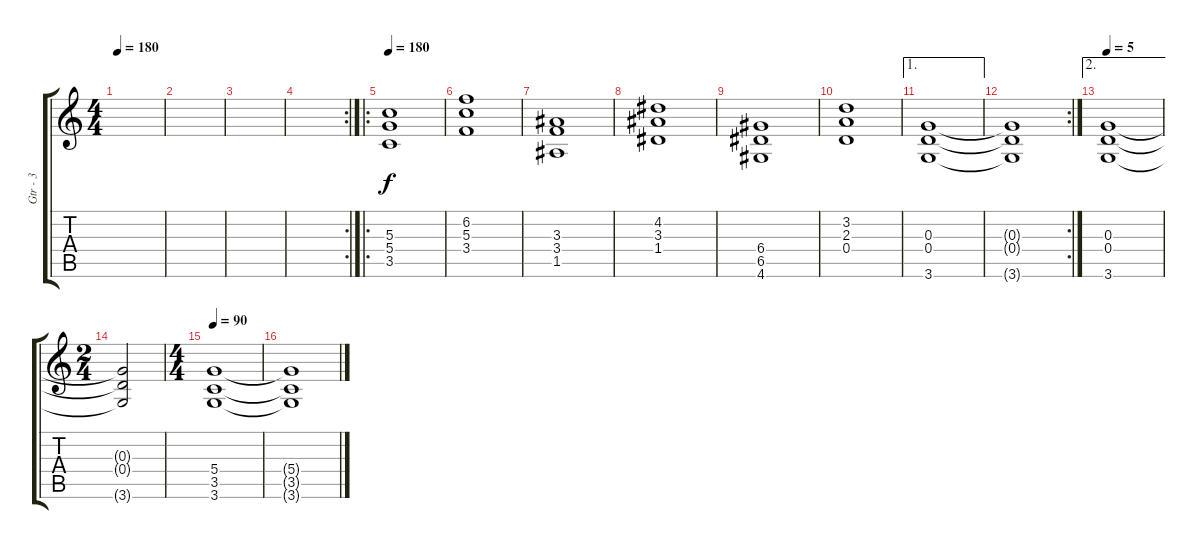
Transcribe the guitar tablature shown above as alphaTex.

\track ("Gtr - 3" "Gtr - 3") {mute instrument overdrivenguitar}
\staff {score tabs}
\tuning (E4 B3 G3 D3 A2 E2) {hide}
\ts (4 4)
\tempo 180
\clef g2
\ks c
|
|
|
\rc 2
|
\ro
\tempo 180
(5.3 5.4 3.5).1 |
(6.2 5.3 3.4).1 |
(3.3 3.4 1.5).1 |
(4.2 3.3 1.4).1 |
(6.4 6.5 4.6).1 |
(3.2 2.3 0.4).1 |
\ae 1
(0.3 0.4 3.6).1 |
\rc 2
(0.3{t} 0.4{t} 3.6{t}).1 |
\ae 2
\tempo 5
(0.3 0.4 3.6).1 |
\ts (2 4)
(0.3{t} 0.4{t} 3.6{t}).2 |
\ts (4 4)
\tempo 90
(5.4 3.5 3.6).1 |
(5.4{t} 3.5{t} 3.6{t}).1
